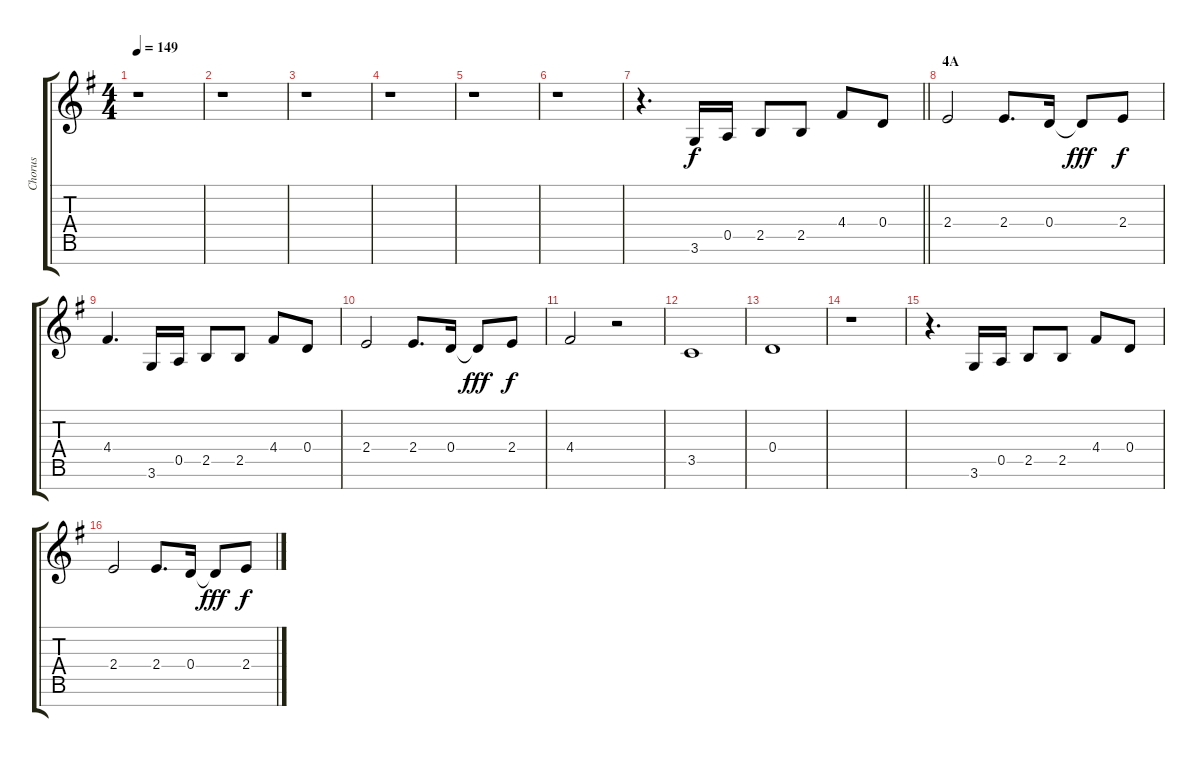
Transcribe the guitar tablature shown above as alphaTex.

\track ("Chorus" "Chorus") {instrument voiceoohs}
\staff {score tabs}
\tuning (E5 B4 G4 D4 A3 E3 B2) {hide}
\ts (4 4)
\tempo 149
\clef g2
\ks g
r.1{dy f} |
r.1 |
r.1 |
r.1 |
r.1 |
r.1 |
\barLineRight lightlight
r.4{d} 3.6.16 0.5.16 2.5.8 2.5.8 4.4.8 0.4.8 |
\section ("" "4A")
2.4.2 2.4.8{d} 0.4.16 0.4{t}.8{dy fff} 2.4.8{dy f} |
4.4.4{d} 3.6.16 0.5.16 2.5.8 2.5.8 4.4.8 0.4.8 |
2.4.2 2.4.8{d} 0.4.16 0.4{t}.8{dy fff} 2.4.8{dy f} |
4.4.2 r.2 |
3.5.1 |
0.4.1 |
r.1 |
r.4{d} 3.6.16 0.5.16 2.5.8 2.5.8 4.4.8 0.4.8 |
2.4.2 2.4.8{d} 0.4.16 0.4{t}.8{dy fff} 2.4.8{dy f}
